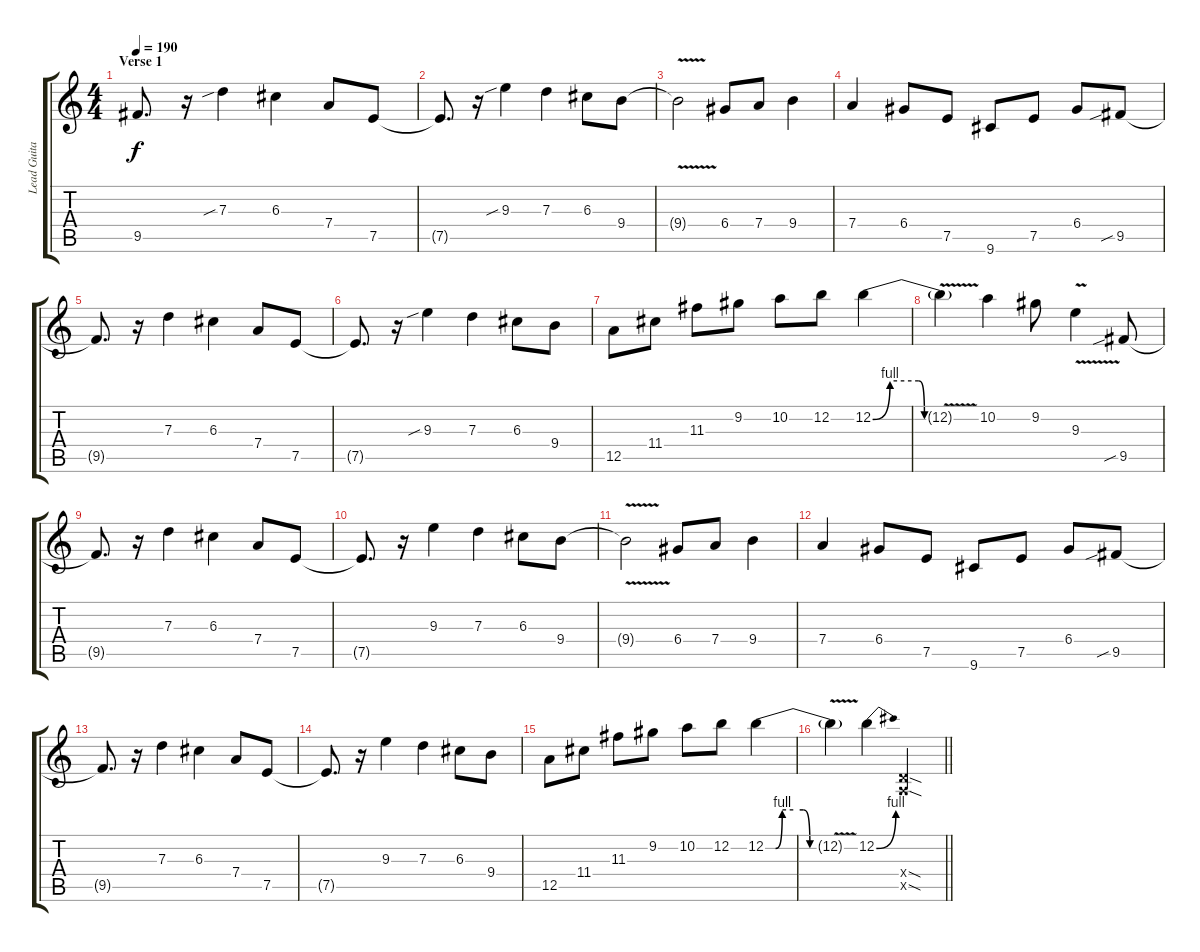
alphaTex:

\track ("Lead Guitar" "Lead Guita") {instrument overdrivenguitar}
\staff {score tabs}
\tuning (E4 B3 G3 D3 A2 E2) {hide}
\ts (4 4)
\section ("" "Verse 1")
\tempo 190
\clef g2
\ks c
9.5{t}.8{d dy f} r.16 7.3{sib}.4 6.3.4 7.4.8 7.5.8 |
7.5{t}.8{d} r.16 9.3{sib}.4 7.3.4 6.3.8 9.4.8 |
9.4{v t}.2 6.4.8 7.4.8 9.4.4 |
7.4.4 6.4.8 7.5.8 9.6.8 7.5.8 6.4.8 9.5{sib}.8 |
9.5{t}.8{d} r.16 7.3.4 6.3.4 7.4.8 7.5.8 |
7.5{t}.8{d} r.16 9.3{sib}.4 7.3.4 6.3.8 9.4.8 |
12.5.8 11.4.8 11.3.8 9.2.8 10.2.8 12.2.8 12.2{be (custom 0 0 15 4 40 4 45 0 60 0)}.4 |
12.2{v t}.4 10.2.4 9.2.8 9.3{v}.4 9.5{sib}.8 |
9.5{t}.8{d} r.16 7.3.4 6.3.4 7.4.8 7.5.8 |
7.5{t}.8{d} r.16 9.3.4 7.3.4 6.3.8 9.4.8 |
9.4{v t}.2 6.4.8 7.4.8 9.4.4 |
7.4.4 6.4.8 7.5.8 9.6.8 7.5.8 6.4.8 9.5{sib}.8 |
9.5{t}.8{d} r.16 7.3.4 6.3.4 7.4.8 7.5.8 |
7.5{t}.8{d} r.16 9.3.4 7.3.4 6.3.8 9.4.8 |
12.5.8 11.4.8 11.3.8 9.2.8 10.2.8 12.2.8 12.2{be (custom 0 0 9 0 15 4 25 4 34 4 40 0 60 0)}.4 |
\barLineRight lightlight
12.2{v t}.4 12.2{be (bend 0 0 60 4)}.4 (0.4{sod x} 0.5{sod x}).2
